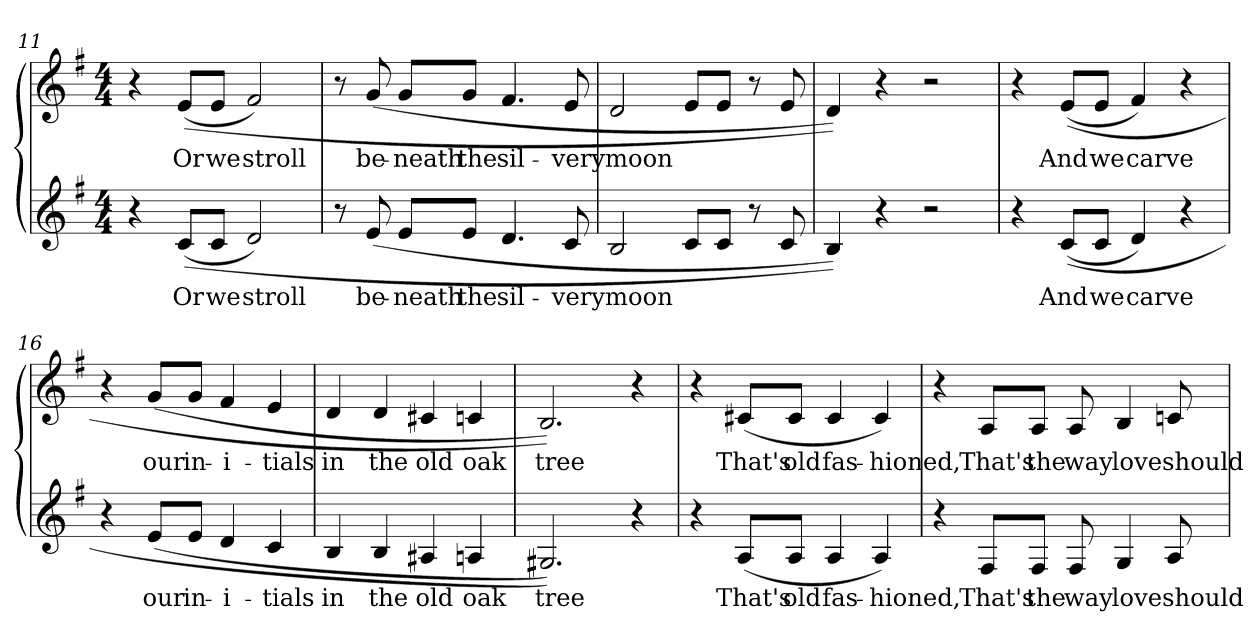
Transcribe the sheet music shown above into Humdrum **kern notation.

**kern	**text	**kern	**text
*part2	*part2	*part1	*part1
*staff2	*staff2	*staff1	*staff1
*clefG2	*	*clefG2	*
*k[f#]	*	*k[f#]	*
*G:	*	*G:	*
*M4/4	*	*M4/4	*
=11	=11	=11	=11
4r	.	4r	.
!	!LO:LY:b:color=#000000	!	!
!	!	!	!LO:LY:b:color=#000000
((8ci/L	Or	((8ei/L	Or
!	!LO:LY:b:color=#000000	!	!
!	!	!	!LO:LY:b:color=#000000
8ci/J	we	8ei/J	we
!	!LO:LY:b:color=#000000	!	!
!	!	!	!LO:LY:b:color=#000000
2di/)	stroll	2f#i/)	stroll
!!LO:LB:g=z
=12	=12	=12	=12
8r	.	8r	.
!	!LO:LY:b:color=#000000	!	!
!	!	!	!LO:LY:b:color=#000000
(8ei/	be-	(8gi/	be-
!	!LO:LY:b:color=#000000	!	!
!	!	!	!LO:LY:b:color=#000000
8ei/L	-neath	8gi/L	-neath
!	!LO:LY:b:color=#000000	!	!
!	!	!	!LO:LY:b:color=#000000
8ei/J	the	8gi/J	the
!	!LO:LY:b:color=#000000	!	!
!	!	!	!LO:LY:b:color=#000000
4.di/	sil-	4.f#i/	sil-
!	!LO:LY:b:color=#000000	!	!
!	!	!	!LO:LY:b:color=#000000
8ci/	-very	8ei/	-very
=13	=13	=13	=13
!	!LO:LY:b:color=#000000	!	!
!	!	!	!LO:LY:b:color=#000000
2Bi/	moon	2di/	moon
8ci/L	.	8ei/L	.
8ci/J	.	8ei/J	.
8r	.	8r	.
8ci/	.	8ei/	.
=14	=14	=14	=14
4Bi/))	.	4di/))	.
4r	.	4r	.
2r	.	2r	.
=15	=15	=15	=15
4r	.	4r	.
!	!LO:LY:b:color=#000000	!	!
!	!	!	!LO:LY:b:color=#000000
((8ci/L	And	((8ei/L	And
!	!LO:LY:b:color=#000000	!	!
!	!	!	!LO:LY:b:color=#000000
8ci/J	we	8ei/J	we
!	!LO:LY:b:color=#000000	!	!
!	!	!	!LO:LY:b:color=#000000
4di/)	carve	4f#i/)	carve
4r	.	4r	.
=16	=16	=16	=16
4r	.	4r	.
!	!LO:LY:b:color=#000000	!	!
!	!	!	!LO:LY:b:color=#000000
(8ei/L	our	(8gi/L	our
!	!LO:LY:b:color=#000000	!	!
!	!	!	!LO:LY:b:color=#000000
8ei/J	in-	8gi/J	in-
!	!LO:LY:b:color=#000000	!	!
!	!	!	!LO:LY:b:color=#000000
4di/	-i-	4f#i/	-i-
!	!LO:LY:b:color=#000000	!	!
!	!	!	!LO:LY:b:color=#000000
4ci/	-tials	4ei/	-tials
!!LO:LB:g=z
=17	=17	=17	=17
!	!LO:LY:b:color=#000000	!	!
!	!	!	!LO:LY:b:color=#000000
4Bi/	in	4di/	in
!	!LO:LY:b:color=#000000	!	!
!	!	!	!LO:LY:b:color=#000000
4Bi/	the	4di/	the
!	!LO:LY:b:color=#000000	!	!
!	!	!	!LO:LY:b:color=#000000
4A#Xi/	old	4c#Xi/	old
!	!LO:LY:b:color=#000000	!	!
!	!	!	!LO:LY:b:color=#000000
4Ani/	oak	4cni/	oak
=18	=18	=18	=18
!	!LO:LY:b:color=#000000	!	!
!	!	!	!LO:LY:b:color=#000000
2.G#Xi/))	tree	2.Bi/))	tree
4r	.	4r	.
=19	=19	=19	=19
4r	.	4r	.
!	!LO:LY:b:color=#000000	!	!
!	!	!	!LO:LY:b:color=#000000
(8Ai/L	That's	(8c#Xi/L	That's
!	!LO:LY:b:color=#000000	!	!
!	!	!	!LO:LY:b:color=#000000
8Ai/J	old	8c#i/J	old
!	!LO:LY:b:color=#000000	!	!
!	!	!	!LO:LY:b:color=#000000
4Ai/	fas-	4c#i/	fas-
!	!LO:LY:b:color=#000000	!	!
!	!	!	!LO:LY:b:color=#000000
4Ai/)	-hioned,	4c#i/)	-hioned,
=20	=20	=20	=20
4r	.	4r	.
!	!LO:LY:b:color=#000000	!	!
!	!	!	!LO:LY:b:color=#000000
8F#i/L	That's	8Ai/L	That's
!	!LO:LY:b:color=#000000	!	!
!	!	!	!LO:LY:b:color=#000000
8F#i/J	the	8Ai/J	the
!	!LO:LY:b:color=#000000	!	!
!	!	!	!LO:LY:b:color=#000000
8F#i/	way	8Ai/	way
!	!LO:LY:b:color=#000000	!	!
!	!	!	!LO:LY:b:color=#000000
4Gi/	love	4Bi/	love
!	!LO:LY:b:color=#000000	!	!
!	!	!	!LO:LY:b:color=#000000
8Ai/	should	8cni/	should
=	=	=	=
*-	*-	*-	*-
